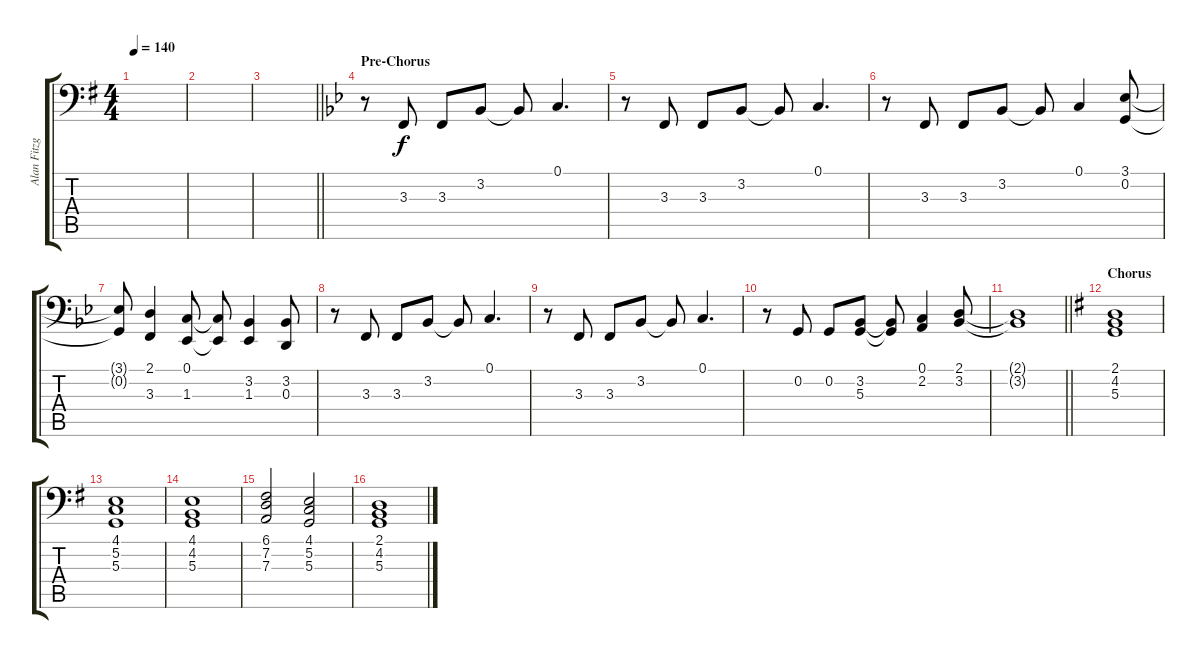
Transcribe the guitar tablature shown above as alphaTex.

\track ("Alan Fitzgerald 2" "Alan Fitzg") {instrument synthstrings2}
\staff {score tabs}
\tuning (C3 G2 D2 A1 E1 B0) {hide}
\ts (4 4)
\tempo 140
\clef f4
\ks g
|
|
\barLineRight lightlight
|
\section ("" "Pre-Chorus")
\ks bb
r.8{volume 13 instrument synthbrass1} 3.3.8 3.3.8 3.2.8 3.2{t}.8 0.1.4{d} |
r.8 3.3.8 3.3.8 3.2.8 3.2{t}.8 0.1.4{d} |
r.8 3.3.8 3.3.8 3.2.8 3.2{t}.8 0.1.4 (3.1 0.2).8 |
(3.1{t} 0.2{t}).8 (2.1 3.3).4 (0.1 1.3).8 (0.1{t} 1.3{t}).8 (3.2 1.3).4 (3.2 0.3).8 |
r.8 3.3.8 3.3.8 3.2.8 3.2{t}.8 0.1.4{d} |
r.8 3.3.8 3.3.8 3.2.8 3.2{t}.8 0.1.4{d} |
r.8 0.2.8 0.2.8 (3.2 5.3).8 (3.2{t} 5.3{t}).8 (0.1 2.2).4 (2.1 3.2).8 |
\barLineRight lightlight
(2.1{t} 3.2{t}).1 |
\section ("" "Chorus")
\ks g
(2.1 4.2 5.3).1{instrument synthstrings2} |
(4.1 5.2 5.3).1 |
(4.1 4.2 5.3).1 |
(6.1 7.2 7.3).2 (4.1 5.2 5.3).2 |
(2.1 4.2 5.3).1
